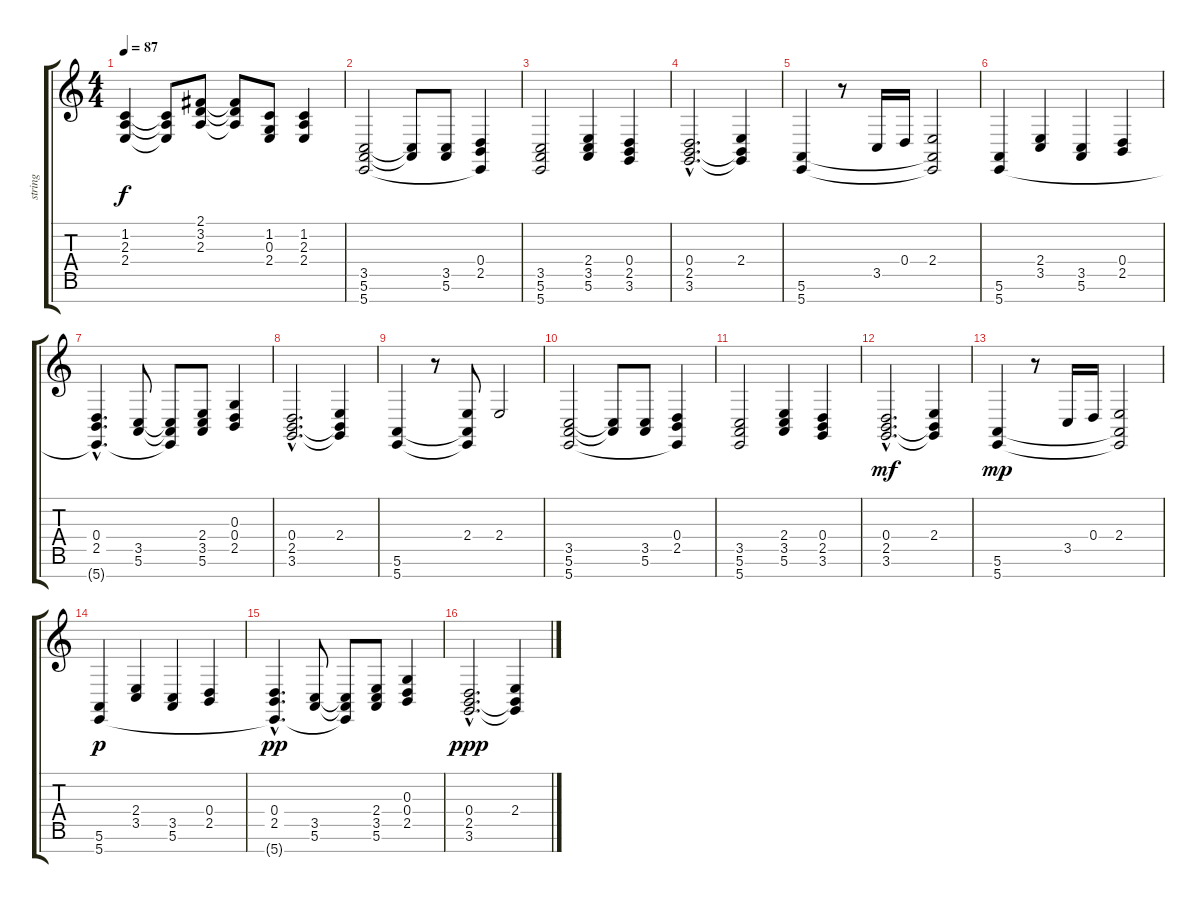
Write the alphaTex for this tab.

\track ("string" "string") {instrument synthstrings1}
\staff {score tabs}
\tuning (E4 B3 G3 D3 A2 E2 B1) {hide}
\ts (4 4)
\tempo 87
\clef g2
\ks c
(1.2 2.3 2.4).4{dy f} (1.2{t} 2.3{t} 2.4{t}).8 (2.1 3.2 2.3).8 (2.1{t} 3.2{t} 2.3{t}).8 (1.2 0.3 2.4).8 (1.2 2.3 2.4).4 |
(3.5 5.6 5.7).2 (3.5{t} 5.6{t}).8 (3.5 5.6).8 (0.4 2.5 5.7{t}).4 |
(3.5 5.6 5.7).2 (2.4 3.5 5.6).4 (0.4 2.5 3.6).4 |
(0.4{hac} 2.5{hac} 3.6{hac}).2{d} (2.4 2.5{t} 3.6{t}).4 |
(5.6 5.7).4 r.8 3.5.16 0.4.16 (2.4 5.6{t} 5.7{t}).2 |
(5.6 5.7).4 (2.4 3.5).4 (3.5 5.6).4 (0.4 2.5).4 |
(0.4{hac} 2.5{hac} 5.7{hac t}).4{d} (3.5 5.6).8 (3.5{t} 5.6{t} 5.7{t}).8 (2.4 3.5 5.6).8 (0.3 0.4 2.5).4 |
(0.4{hac} 2.5{hac} 3.6{hac}).2{d} (2.4 2.5{t} 3.6{t}).4 |
(5.6 5.7).4 r.8 (2.4 5.6{t} 5.7{t}).8 2.4.2 |
(3.5 5.6 5.7).2 (3.5{t} 5.6{t}).8 (3.5 5.6).8 (0.4 2.5 5.7{t}).4 |
(3.5 5.6 5.7).2 (2.4 3.5 5.6).4 (0.4 2.5 3.6).4 |
(0.4{hac} 2.5{hac} 3.6{hac}).2{d dy mf} (2.4 2.5{t} 3.6{t}).4 |
(5.6 5.7).4{dy mp} r.8 3.5.16 0.4.16 (2.4 5.6{t} 5.7{t}).2 |
(5.6 5.7).4{dy p} (2.4 3.5).4 (3.5 5.6).4 (0.4 2.5).4 |
(0.4{hac} 2.5{hac} 5.7{hac t}).4{d dy pp} (3.5 5.6).8 (3.5{t} 5.6{t} 5.7{t}).8 (2.4 3.5 5.6).8 (0.3 0.4 2.5).4 |
(0.4{hac} 2.5{hac} 3.6{hac}).2{d dy ppp} (2.4 2.5{t} 3.6{t}).4
